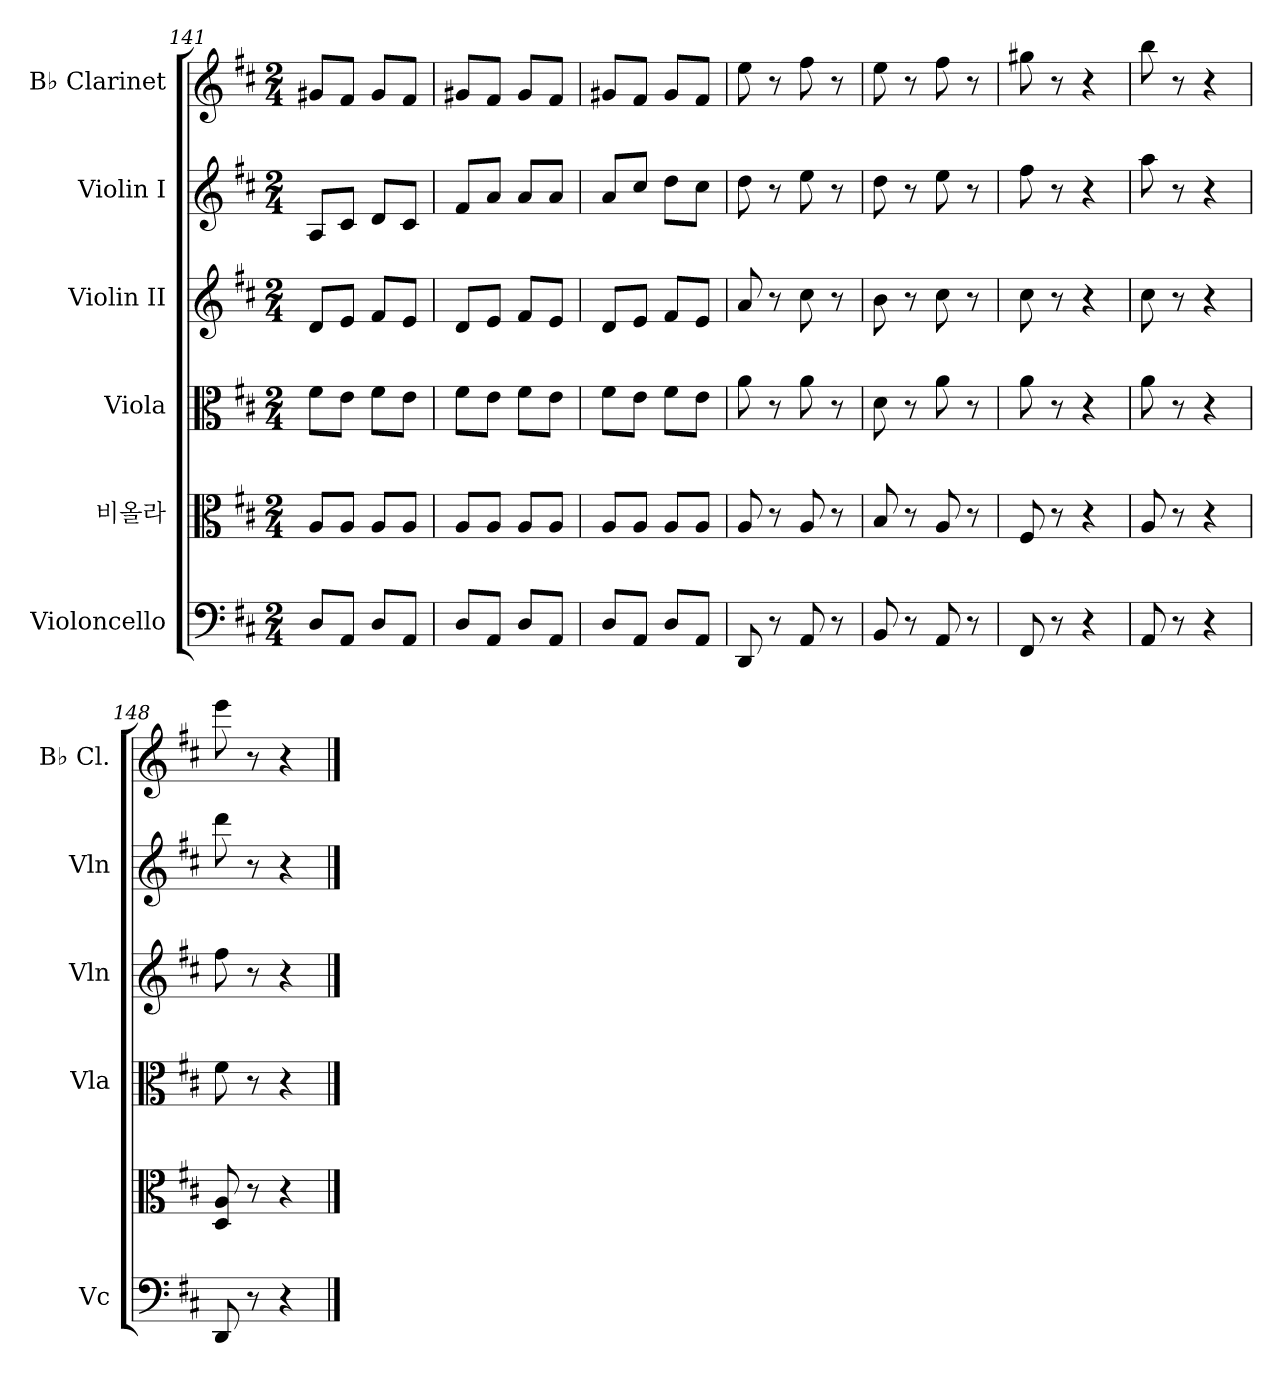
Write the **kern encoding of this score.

**kern	**kern	**kern	**kern	**kern	**kern
*part6	*part5	*part4	*part3	*part2	*part1
*staff6	*staff5	*staff4	*staff3	*staff2	*staff1
*I"Violoncello	*I"비올라	*I"Viola	*I"Violin II	*I"Violin I	*I"B♭ Clarinet
*I'Vc	*	*I'Vla	*I'Vln	*I'Vln	*I'B♭ Cl.
*clefF4	*clefC3	*clefC3	*clefG2	*clefG2	*clefG2
*	*	*	*	*	*ITrd1c2
*k[f#c#]	*k[f#c#]	*k[f#c#]	*k[f#c#]	*k[f#c#]	*k[]
*M2/4	*M2/4	*M2/4	*M2/4	*M2/4	*M2/4
=141	=141	=141	=141	=141	=141
8D/L	8A/L	8f#\L	8d/L	8A/L	8f#X/L
8AA/J	8A/J	8e\J	8e/J	8c#/J	8e/J
8D/L	8A/L	8f#\L	8f#/L	8d/L	8f#/L
8AA/J	8A/J	8e\J	8e/J	8c#/J	8e/J
=142	=142	=142	=142	=142	=142
8D/L	8A/L	8f#\L	8d/L	8f#/L	8f#X/L
8AA/J	8A/J	8e\J	8e/J	8a/J	8e/J
8D/L	8A/L	8f#\L	8f#/L	8a/L	8f#/L
8AA/J	8A/J	8e\J	8e/J	8a/J	8e/J
=143	=143	=143	=143	=143	=143
8D/L	8A/L	8f#\L	8d/L	8a/L	8f#X/L
8AA/J	8A/J	8e\J	8e/J	8cc#/J	8e/J
8D/L	8A/L	8f#\L	8f#/L	8dd\L	8f#/L
8AA/J	8A/J	8e\J	8e/J	8cc#\J	8e/J
=144	=144	=144	=144	=144	=144
8DD/	8A/	8a\	8a/	8dd\	8dd\
8r	8r	8r	8r	8r	8r
8AA/	8A/	8a\	8cc#\	8ee\	8ee\
8r	8r	8r	8r	8r	8r
=145	=145	=145	=145	=145	=145
8BB/	8B/	8d\	8b\	8dd\	8dd\
8r	8r	8r	8r	8r	8r
8AA/	8A/	8a\	8cc#\	8ee\	8ee\
8r	8r	8r	8r	8r	8r
!!LO:LB:g=z
=146	=146	=146	=146	=146	=146
8FF#/	8F#/	8a\	8cc#\	8ff#\	8ff#X\
8r	8r	8r	8r	8r	8r
4r	4r	4r	4r	4r	4r
=147	=147	=147	=147	=147	=147
8AA/	8A/	8a\	8cc#\	8aa\	8aa\
8r	8r	8r	8r	8r	8r
4r	4r	4r	4r	4r	4r
=148	=148	=148	=148	=148	=148
8DD/	8D/ 8A/	8f#\	8ff#\	8ddd\	8ddd\
8r	8r	8r	8r	8r	8r
4r	4r	4r	4r	4r	4r
==	==	==	==	==	==
*-	*-	*-	*-	*-	*-
